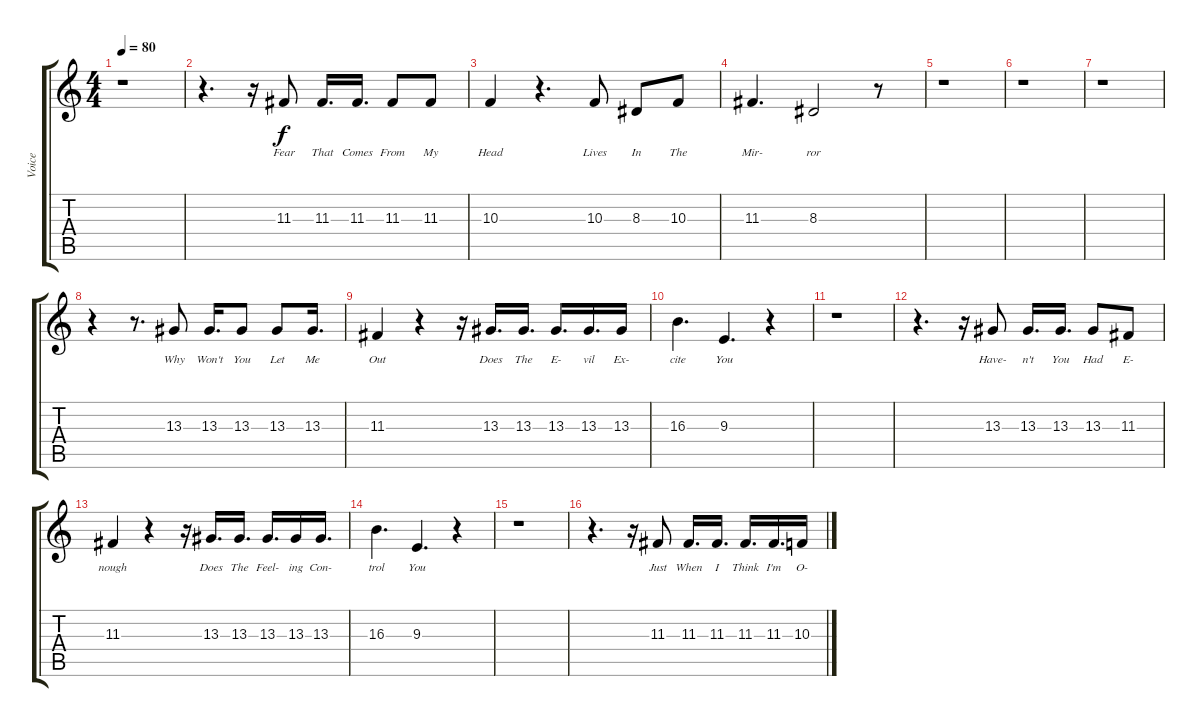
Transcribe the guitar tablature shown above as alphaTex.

\track ("Voice" "Voice") {instrument clarinet}
\staff {score tabs}
\tuning (E4 B3 G3 D3 A2 E2) {hide}
\ts (4 4)
\tempo 80
\clef g2
\ks c
r.1{dy f} |
r.4{d} r.16 11.3.8{lyrics (0 "Fear") lyrics (1 "") lyrics (2 "") lyrics (3 "") lyrics (4 "")} 11.3.16{d lyrics (0 "That") lyrics (1 "") lyrics (2 "") lyrics (3 "") lyrics (4 "")} 11.3.16{d lyrics (0 "Comes") lyrics (1 "") lyrics (2 "") lyrics (3 "") lyrics (4 "")} 11.3.8{lyrics (0 "From") lyrics (1 "") lyrics (2 "") lyrics (3 "") lyrics (4 "")} 11.3.8{lyrics (0 "My") lyrics (1 "") lyrics (2 "") lyrics (3 "") lyrics (4 "")} |
10.3.4{lyrics (0 "Head") lyrics (1 "") lyrics (2 "") lyrics (3 "") lyrics (4 "")} r.4{d} 10.3.8{lyrics (0 "Lives") lyrics (1 "") lyrics (2 "") lyrics (3 "") lyrics (4 "")} 8.3.8{lyrics (0 "In") lyrics (1 "") lyrics (2 "") lyrics (3 "") lyrics (4 "")} 10.3.8{lyrics (0 "The") lyrics (1 "") lyrics (2 "") lyrics (3 "") lyrics (4 "")} |
11.3.4{d lyrics (0 "Mir-") lyrics (1 "") lyrics (2 "") lyrics (3 "") lyrics (4 "")} 8.3.2{lyrics (0 "ror") lyrics (1 "") lyrics (2 "") lyrics (3 "") lyrics (4 "")} r.8 |
r.1 |
r.1 |
r.1 |
r.4 r.8{d} 13.3.8{lyrics (0 "Why") lyrics (1 "") lyrics (2 "") lyrics (3 "") lyrics (4 "")} 13.3.16{d lyrics (0 "Won't") lyrics (1 "") lyrics (2 "") lyrics (3 "") lyrics (4 "")} 13.3.8{lyrics (0 "You") lyrics (1 "") lyrics (2 "") lyrics (3 "") lyrics (4 "")} 13.3.8{lyrics (0 "Let") lyrics (1 "") lyrics (2 "") lyrics (3 "") lyrics (4 "")} 13.3.16{d lyrics (0 "Me") lyrics (1 "") lyrics (2 "") lyrics (3 "") lyrics (4 "")} |
11.3.4{lyrics (0 "Out") lyrics (1 "") lyrics (2 "") lyrics (3 "") lyrics (4 "")} r.4 r.16 13.3.16{d lyrics (0 "Does") lyrics (1 "") lyrics (2 "") lyrics (3 "") lyrics (4 "")} 13.3.16{d lyrics (0 "The") lyrics (1 "") lyrics (2 "") lyrics (3 "") lyrics (4 "")} 13.3.16{d lyrics (0 "E-") lyrics (1 "") lyrics (2 "") lyrics (3 "") lyrics (4 "")} 13.3.16{d lyrics (0 "vil") lyrics (1 "") lyrics (2 "") lyrics (3 "") lyrics (4 "")} 13.3.16{lyrics (0 "Ex-") lyrics (1 "") lyrics (2 "") lyrics (3 "") lyrics (4 "")} |
16.3.4{d lyrics (0 "cite") lyrics (1 "") lyrics (2 "") lyrics (3 "") lyrics (4 "")} 9.3.4{d lyrics (0 "You") lyrics (1 "") lyrics (2 "") lyrics (3 "") lyrics (4 "")} r.4 |
r.1 |
r.4{d} r.16 13.3.8{lyrics (0 "Have-") lyrics (1 "") lyrics (2 "") lyrics (3 "") lyrics (4 "")} 13.3.16{d lyrics (0 "n't") lyrics (1 "") lyrics (2 "") lyrics (3 "") lyrics (4 "")} 13.3.16{d lyrics (0 "You") lyrics (1 "") lyrics (2 "") lyrics (3 "") lyrics (4 "")} 13.3.8{lyrics (0 "Had") lyrics (1 "") lyrics (2 "") lyrics (3 "") lyrics (4 "")} 11.3.8{lyrics (0 "E-") lyrics (1 "") lyrics (2 "") lyrics (3 "") lyrics (4 "")} |
11.3.4{lyrics (0 "nough") lyrics (1 "") lyrics (2 "") lyrics (3 "") lyrics (4 "")} r.4 r.16 13.3.16{d lyrics (0 "Does") lyrics (1 "") lyrics (2 "") lyrics (3 "") lyrics (4 "")} 13.3.16{d lyrics (0 "The") lyrics (1 "") lyrics (2 "") lyrics (3 "") lyrics (4 "")} 13.3.16{d lyrics (0 "Feel-") lyrics (1 "") lyrics (2 "") lyrics (3 "") lyrics (4 "")} 13.3.16{lyrics (0 "ing") lyrics (1 "") lyrics (2 "") lyrics (3 "") lyrics (4 "")} 13.3.16{d lyrics (0 "Con-") lyrics (1 "") lyrics (2 "") lyrics (3 "") lyrics (4 "")} |
16.3.4{d lyrics (0 "trol") lyrics (1 "") lyrics (2 "") lyrics (3 "") lyrics (4 "")} 9.3.4{d lyrics (0 "You") lyrics (1 "") lyrics (2 "") lyrics (3 "") lyrics (4 "")} r.4 |
r.1 |
r.4{d} r.16 11.3.8{lyrics (0 "Just") lyrics (1 "") lyrics (2 "") lyrics (3 "") lyrics (4 "")} 11.3.16{d lyrics (0 "When") lyrics (1 "") lyrics (2 "") lyrics (3 "") lyrics (4 "")} 11.3.16{d lyrics (0 "I") lyrics (1 "") lyrics (2 "") lyrics (3 "") lyrics (4 "")} 11.3.16{d lyrics (0 "Think") lyrics (1 "") lyrics (2 "") lyrics (3 "") lyrics (4 "")} 11.3.16{d lyrics (0 "I'm") lyrics (1 "") lyrics (2 "") lyrics (3 "") lyrics (4 "")} 10.3.16{lyrics (0 "O-") lyrics (1 "") lyrics (2 "") lyrics (3 "") lyrics (4 "")}
